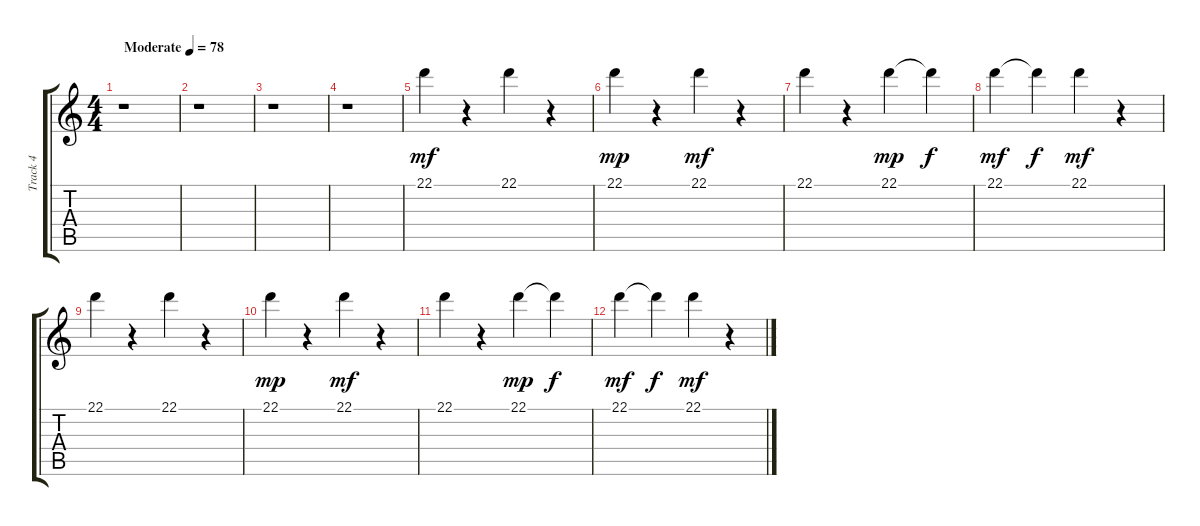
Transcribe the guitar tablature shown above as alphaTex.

\track ("Track 4" "Track 4") {instrument lead1square}
\staff {score tabs}
\tuning (E4 B3 G3 D3 A2 E2) {hide}
\ts (4 4)
\tempo (78 "Moderate")
\clef g2
\ks c
r.1{dy mf instrument lead1square} |
r.1 |
r.1 |
r.1 |
22.1.4 r.4 22.1.4 r.4 |
22.1.4{dy mp} r.4 22.1.4{dy mf} r.4 |
22.1.4 r.4 22.1.4{dy mp} 22.1{t}.4{dy f} |
22.1.4{dy mf} 22.1{t}.4{dy f} 22.1.4{dy mf} r.4 |
22.1.4 r.4 22.1.4 r.4 |
22.1.4{dy mp} r.4 22.1.4{dy mf} r.4 |
22.1.4 r.4 22.1.4{dy mp} 22.1{t}.4{dy f} |
22.1.4{dy mf} 22.1{t}.4{dy f} 22.1.4{dy mf} r.4
